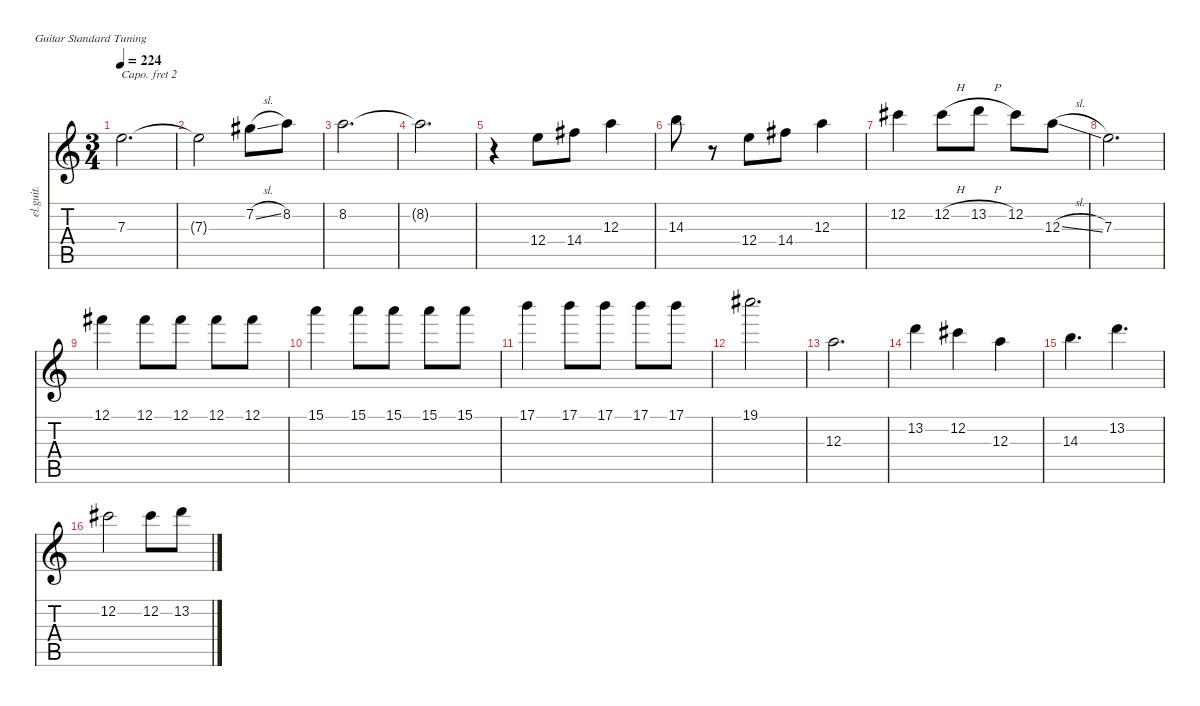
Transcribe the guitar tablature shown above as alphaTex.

\defaultSystemsLayout 4
\hideDynamics
\bracketExtendMode nobrackets
\otherSystemsTrackNameOrientation horizontal
\track ("Clean Guitar" "el.guit.") {instrument electricguitarclean}
\staff {score tabs}
\capo 2
\tuning (E4 B3 G3 D3 A2 E2)
\ts (3 4)
\tempo 224
\clef g2
\ks c
7.3.2{d dy mf beam Down} |
7.3{t}.2{beam Down} 7.2{sl acc #}.8{beam Down} 8.2.8{beam Down} |
8.2.2{d beam Down} |
8.2{t}.2{d beam Down} |
r.4{beam Down} 12.4.8{beam Down} 14.4{acc #}.8{beam Down} 12.3.4{beam Down} |
14.3.8{beam Down} r.8{beam Down} 12.4.8{beam Down} 14.4{acc #}.8{beam Down} 12.3.4{beam Down} |
12.2{acc #}.4{beam Down} 12.2{h acc #}.8{beam Down} 13.2{h}.8{beam Down} 12.2{acc #}.8{beam Down} 12.3{sl}.8{beam Down} |
7.3.2{d beam Down} |
12.1{acc #}.4{beam Down} 12.1{acc #}.8{beam Down} 12.1{acc #}.8{beam Down} 12.1{acc #}.8{beam Down} 12.1{acc #}.8{beam Down} |
15.1.4{beam Down} 15.1.8{beam Down} 15.1.8{beam Down} 15.1.8{beam Down} 15.1.8{beam Down} |
17.1.4{beam Down} 17.1.8{beam Down} 17.1.8{beam Down} 17.1.8{beam Down} 17.1.8{beam Down} |
19.1{acc #}.2{d beam Down} |
12.3.2{d beam Down} |
13.2.4{beam Down} 12.2{acc #}.4{beam Down} 12.3.4{beam Down} |
14.3.4{d beam Down} 13.2.4{d beam Down} |
12.2{acc #}.2{beam Down} 12.2{acc #}.8{beam Down} 13.2.8{beam Down}
